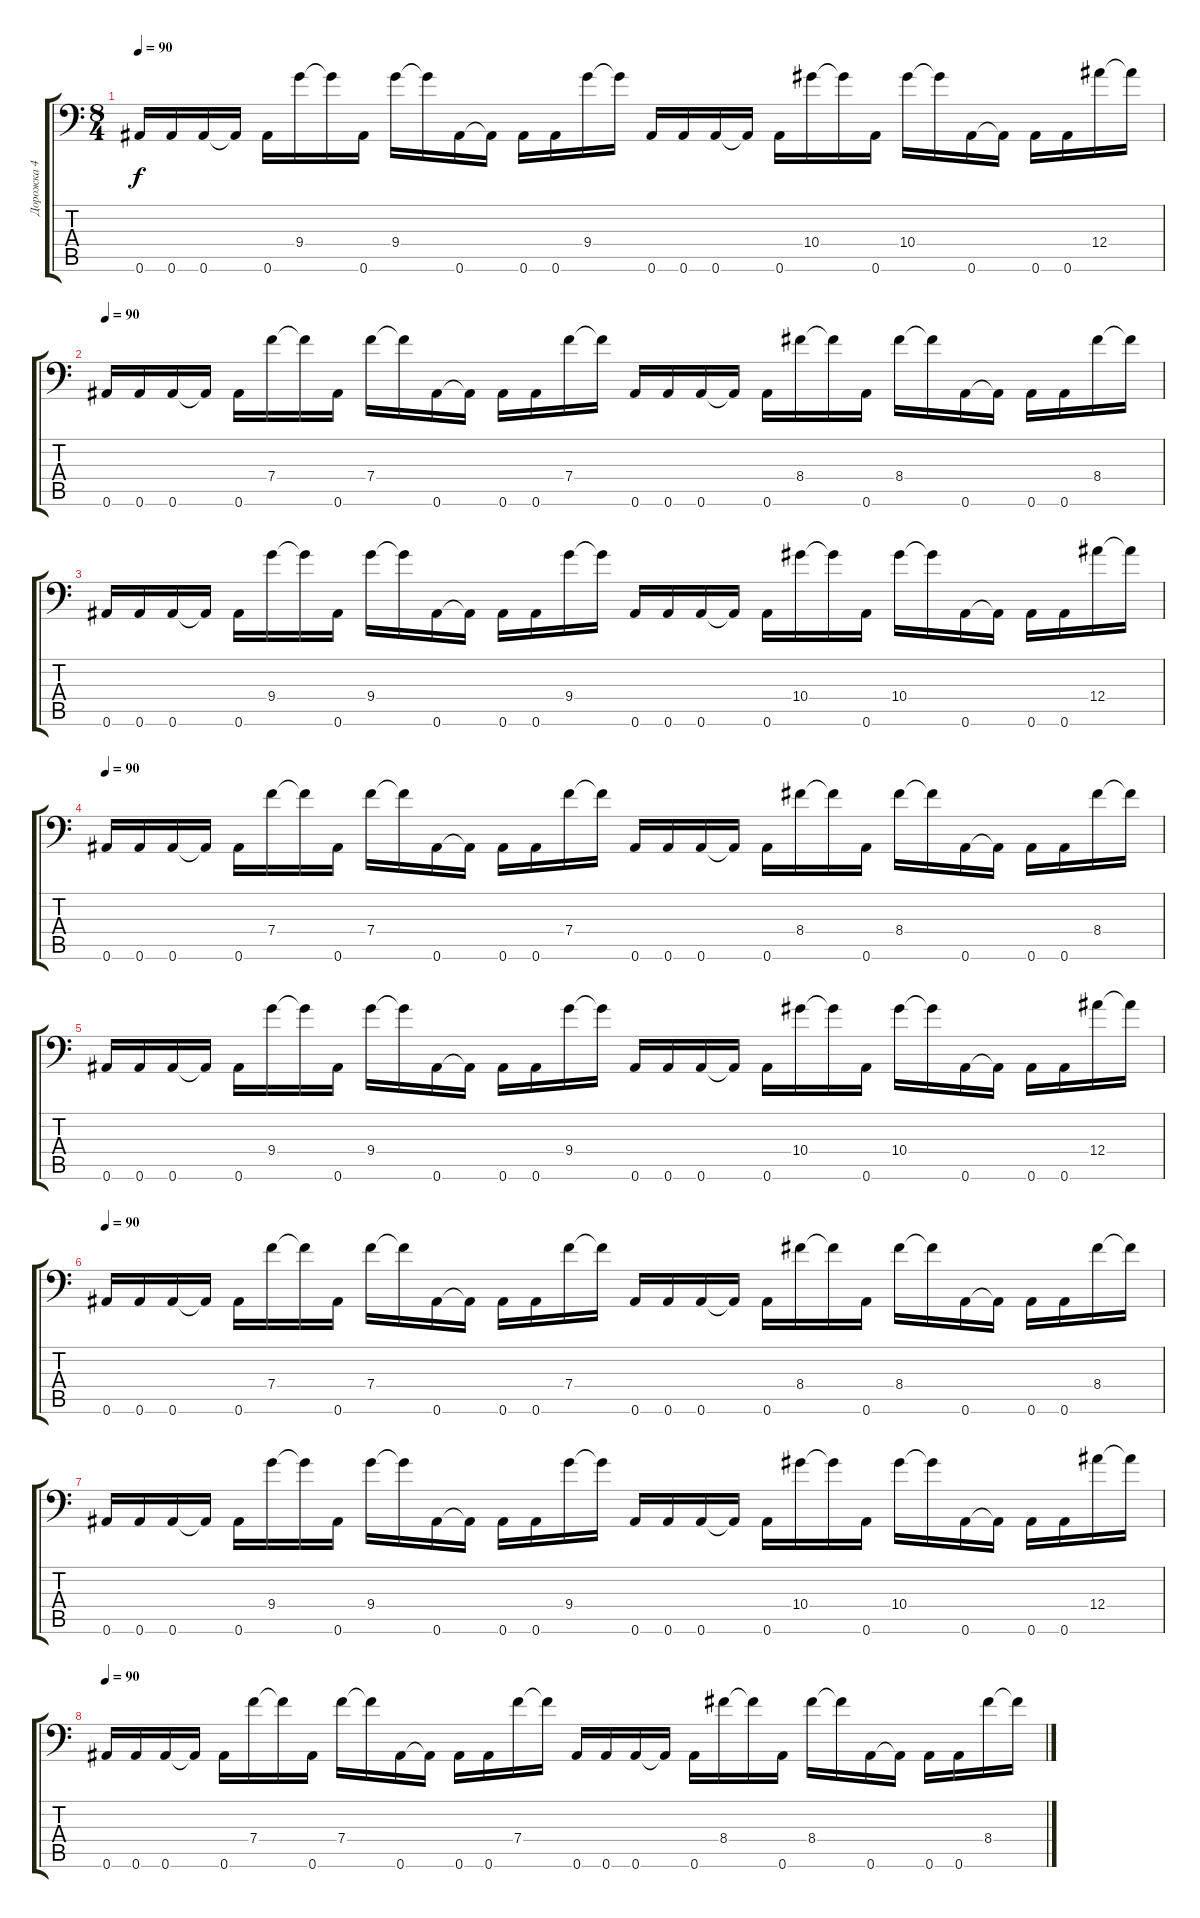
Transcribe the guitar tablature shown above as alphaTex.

\track ("Дорожка 4" "Дорожка 4") {instrument distortionguitar}
\staff {score tabs}
\tuning (C4 G3 Eb3 Bb2 F2 Bb1) {hide}
\ts (8 4)
\tempo 90
\clef f4
\ks c
0.6.16{dy f} 0.6.16 0.6.16 0.6{t}.16 0.6.16 9.4.16 9.4{t}.16 0.6.16 9.4.16 9.4{t}.16 0.6.16 0.6{t}.16 0.6.16 0.6.16 9.4.16 9.4{t}.16 0.6.16 0.6.16 0.6.16 0.6{t}.16 0.6.16 10.4.16 10.4{t}.16 0.6.16 10.4.16 10.4{t}.16 0.6.16 0.6{t}.16 0.6.16 0.6.16 12.4.16 12.4{t}.16 |
\tempo 90
0.6.16{instrument distortionguitar} 0.6.16 0.6.16 0.6{t}.16 0.6.16 7.4.16 7.4{t}.16 0.6.16 7.4.16 7.4{t}.16 0.6.16 0.6{t}.16 0.6.16 0.6.16 7.4.16 7.4{t}.16 0.6.16 0.6.16 0.6.16 0.6{t}.16 0.6.16 8.4.16 8.4{t}.16 0.6.16 8.4.16 8.4{t}.16 0.6.16 0.6{t}.16 0.6.16 0.6.16 8.4.16 8.4{t}.16 |
0.6.16 0.6.16 0.6.16 0.6{t}.16 0.6.16 9.4.16 9.4{t}.16 0.6.16 9.4.16 9.4{t}.16 0.6.16 0.6{t}.16 0.6.16 0.6.16 9.4.16 9.4{t}.16 0.6.16 0.6.16 0.6.16 0.6{t}.16 0.6.16 10.4.16 10.4{t}.16 0.6.16 10.4.16 10.4{t}.16 0.6.16 0.6{t}.16 0.6.16 0.6.16 12.4.16 12.4{t}.16 |
\tempo 90
0.6.16{instrument distortionguitar} 0.6.16 0.6.16 0.6{t}.16 0.6.16 7.4.16 7.4{t}.16 0.6.16 7.4.16 7.4{t}.16 0.6.16 0.6{t}.16 0.6.16 0.6.16 7.4.16 7.4{t}.16 0.6.16 0.6.16 0.6.16 0.6{t}.16 0.6.16 8.4.16 8.4{t}.16 0.6.16 8.4.16 8.4{t}.16 0.6.16 0.6{t}.16 0.6.16 0.6.16 8.4.16 8.4{t}.16 |
0.6.16 0.6.16 0.6.16 0.6{t}.16 0.6.16 9.4.16 9.4{t}.16 0.6.16 9.4.16 9.4{t}.16 0.6.16 0.6{t}.16 0.6.16 0.6.16 9.4.16 9.4{t}.16 0.6.16 0.6.16 0.6.16 0.6{t}.16 0.6.16 10.4.16 10.4{t}.16 0.6.16 10.4.16 10.4{t}.16 0.6.16 0.6{t}.16 0.6.16 0.6.16 12.4.16 12.4{t}.16 |
\tempo 90
0.6.16{instrument distortionguitar} 0.6.16 0.6.16 0.6{t}.16 0.6.16 7.4.16 7.4{t}.16 0.6.16 7.4.16 7.4{t}.16 0.6.16 0.6{t}.16 0.6.16 0.6.16 7.4.16 7.4{t}.16 0.6.16 0.6.16 0.6.16 0.6{t}.16 0.6.16 8.4.16 8.4{t}.16 0.6.16 8.4.16 8.4{t}.16 0.6.16 0.6{t}.16 0.6.16 0.6.16 8.4.16 8.4{t}.16 |
0.6.16 0.6.16 0.6.16 0.6{t}.16 0.6.16 9.4.16 9.4{t}.16 0.6.16 9.4.16 9.4{t}.16 0.6.16 0.6{t}.16 0.6.16 0.6.16 9.4.16 9.4{t}.16 0.6.16 0.6.16 0.6.16 0.6{t}.16 0.6.16 10.4.16 10.4{t}.16 0.6.16 10.4.16 10.4{t}.16 0.6.16 0.6{t}.16 0.6.16 0.6.16 12.4.16 12.4{t}.16 |
\tempo 90
0.6.16{instrument distortionguitar} 0.6.16 0.6.16 0.6{t}.16 0.6.16 7.4.16 7.4{t}.16 0.6.16 7.4.16 7.4{t}.16 0.6.16 0.6{t}.16 0.6.16 0.6.16 7.4.16 7.4{t}.16 0.6.16 0.6.16 0.6.16 0.6{t}.16 0.6.16 8.4.16 8.4{t}.16 0.6.16 8.4.16 8.4{t}.16 0.6.16 0.6{t}.16 0.6.16 0.6.16 8.4.16 8.4{t}.16
